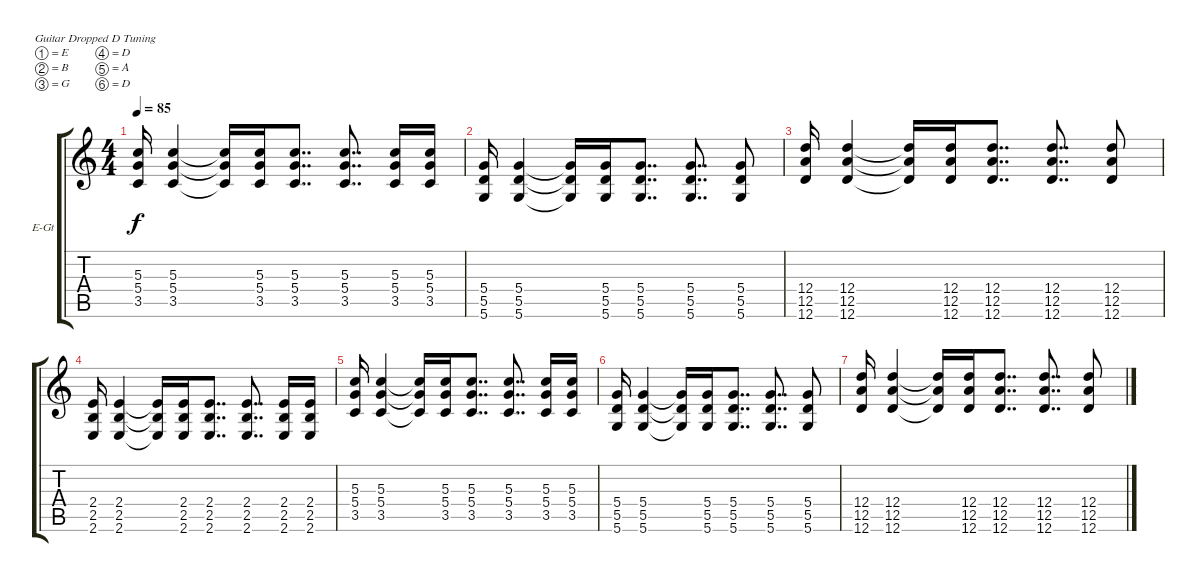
\defaultSystemsLayout 4
\bracketExtendMode groupsimilarinstruments
\firstSystemTrackNameOrientation horizontal
\otherSystemsTrackNameOrientation horizontal
\track ("Electric Guitar" "E-Gt") {instrument distortionguitar}
\staff {score tabs}
\tuning (E4 B3 G3 D3 A2 D2)
\ts (4 4)
\tempo 85
\clef g2
\ks c
(3.5 5.4 5.3).16{dy f} (3.5 5.4 5.3).4 (3.5{t} 5.4{t} 5.3{t}).16 (3.5 5.4 5.3).16 (3.5 5.4 5.3).8{dd} (3.5 5.4 5.3).8{dd} (3.5 5.4 5.3).16 (3.5 5.4 5.3).16 |
(5.6 5.5 5.4).16 (5.6 5.5 5.4).4 (5.6{t} 5.5{t} 5.4{t}).16 (5.6 5.5 5.4).16 (5.6 5.5 5.4).8{dd} (5.6 5.5 5.4).8{dd} (5.6 5.5 5.4).8 |
(12.6 12.5 12.4).16 (12.6 12.5 12.4).4 (12.6{t} 12.5{t} 12.4{t}).16 (12.6 12.5 12.4).16 (12.6 12.5 12.4).8{dd} (12.6 12.5 12.4).8{dd} (12.6 12.5 12.4).8 |
(2.6 2.5 2.4).16 (2.6 2.5 2.4).4 (2.6{t} 2.5{t} 2.4{t}).16 (2.6 2.5 2.4).16 (2.6 2.5 2.4).8{dd} (2.6 2.5 2.4).8{dd} (2.6 2.5 2.4).16 (2.6 2.5 2.4).16 |
(3.5 5.4 5.3).16 (3.5 5.4 5.3).4 (3.5{t} 5.4{t} 5.3{t}).16 (3.5 5.4 5.3).16 (3.5 5.4 5.3).8{dd} (3.5 5.4 5.3).8{dd} (3.5 5.4 5.3).16 (3.5 5.4 5.3).16 |
(5.6 5.5 5.4).16 (5.6 5.5 5.4).4 (5.6{t} 5.5{t} 5.4{t}).16 (5.6 5.5 5.4).16 (5.6 5.5 5.4).8{dd} (5.6 5.5 5.4).8{dd} (5.6 5.5 5.4).8 |
(12.6 12.5 12.4).16 (12.6 12.5 12.4).4 (12.6{t} 12.5{t} 12.4{t}).16 (12.6 12.5 12.4).16 (12.6 12.5 12.4).8{dd} (12.6 12.5 12.4).8{dd} (12.6 12.5 12.4).8
